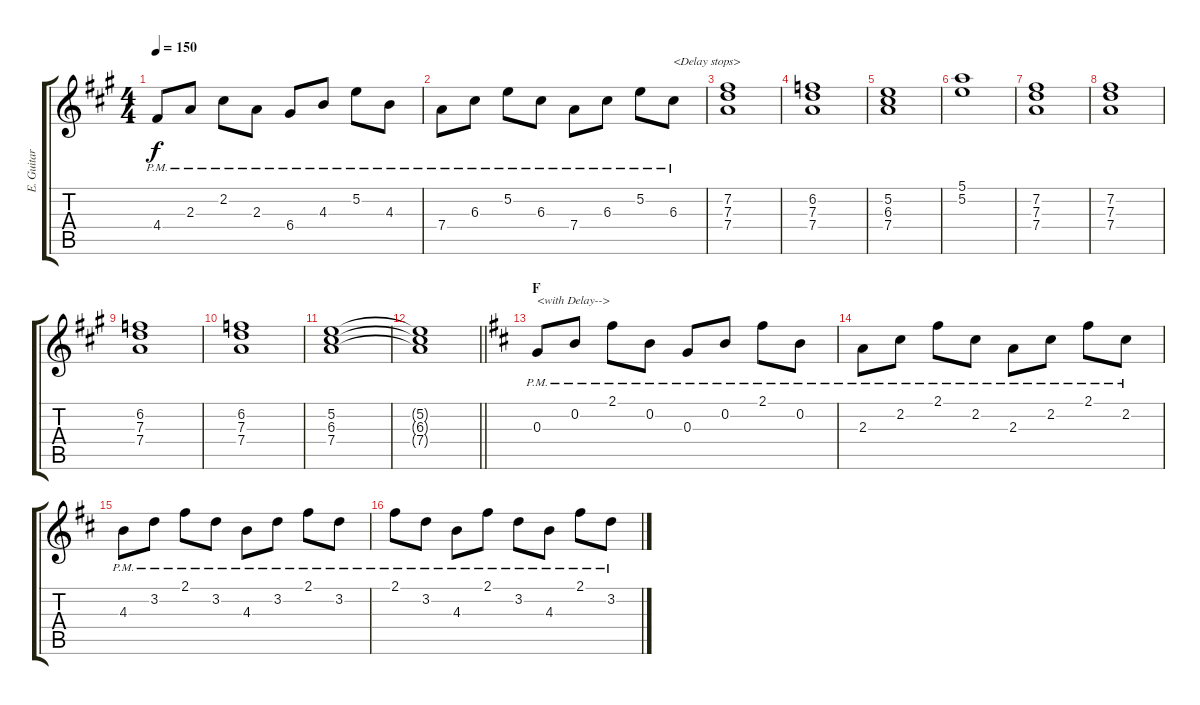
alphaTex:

\track ("E. Guitar I" "E. Guitar ") {instrument overdrivenguitar}
\staff {score tabs}
\tuning (E4 B3 G3 D3 A2 E2) {hide}
\ts (4 4)
\tempo 150
\clef g2
\ks a
4.4{pm}.8{dy f} 2.3{pm}.8 2.2{pm}.8 2.3{pm}.8 6.4{pm}.8 4.3{pm}.8 5.2{pm}.8 4.3{pm}.8 |
7.4{pm}.8 6.3{pm}.8 5.2{pm}.8 6.3{pm}.8 7.4{pm}.8 6.3{pm}.8 5.2{pm}.8 6.3{pm}.8{txt "<Delay stops>"} |
(7.2 7.3 7.4).1 |
(6.2 7.3 7.4).1 |
(5.2 6.3 7.4).1 |
(5.1 5.2).1 |
(7.2 7.3 7.4).1 |
(7.2 7.3 7.4).1 |
(6.2 7.3 7.4).1 |
(6.2 7.3 7.4).1 |
(5.2 6.3 7.4).1 |
\barLineRight lightlight
(5.2{t} 6.3{t} 7.4{t}).1 |
\section ("" "F")
\ks d
0.3{pm}.8{txt "<with Delay-->"} 0.2{pm}.8 2.1{pm}.8 0.2{pm}.8 0.3{pm}.8 0.2{pm}.8 2.1{pm}.8 0.2{pm}.8 |
2.3{pm}.8 2.2{pm}.8 2.1{pm}.8 2.2{pm}.8 2.3{pm}.8 2.2{pm}.8 2.1{pm}.8 2.2{pm}.8 |
4.3{pm}.8 3.2{pm}.8 2.1{pm}.8 3.2{pm}.8 4.3{pm}.8 3.2{pm}.8 2.1{pm}.8 3.2{pm}.8 |
2.1{pm}.8 3.2{pm}.8 4.3{pm}.8 2.1{pm}.8 3.2{pm}.8 4.3{pm}.8 2.1{pm}.8 3.2{pm}.8
